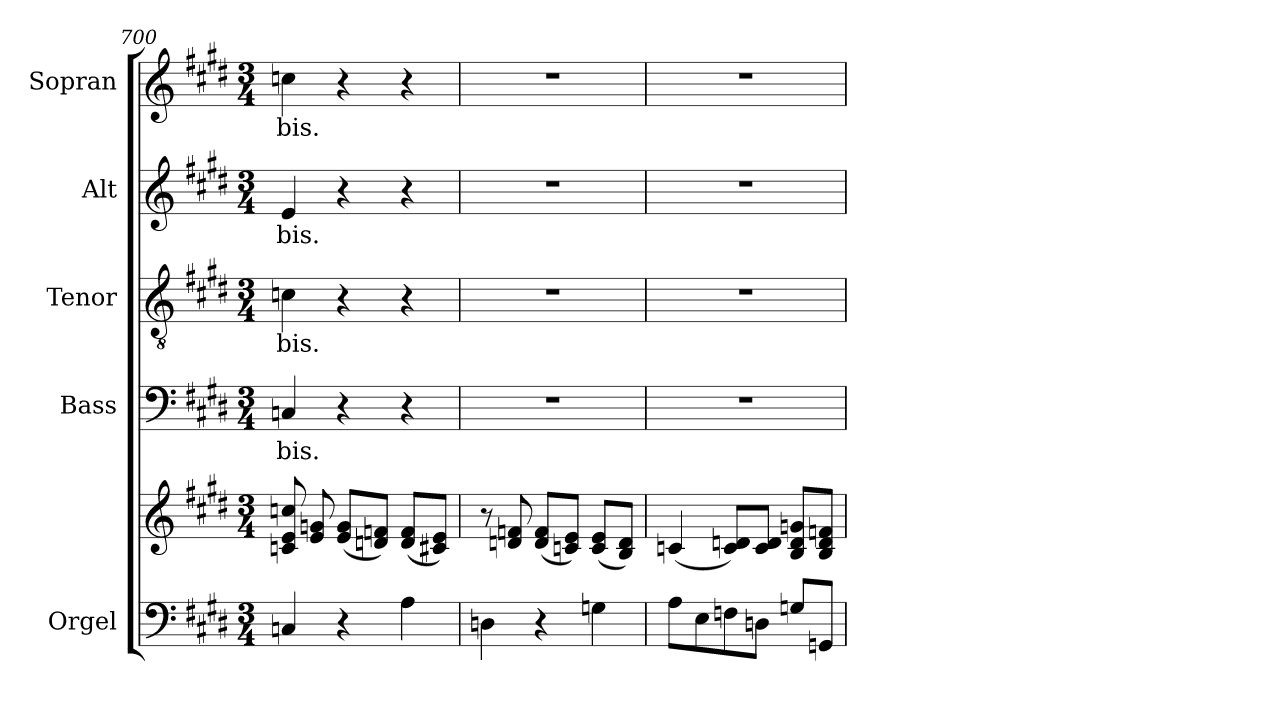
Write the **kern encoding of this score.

**kern	**kern	**kern	**text	**kern	**text	**kern	**text	**kern	**text
*part5	*part5	*part4	*part4	*part3	*part3	*part2	*part2	*part1	*part1
*staff6	*staff5	*staff4	*staff4	*staff3	*staff3	*staff2	*staff2	*staff1	*staff1
*I"Orgel	*	*I"Bass	*	*I"Tenor	*	*I"Alt	*	*I"Sopran	*
*I'Org.	*	*I'B.	*	*I'T.	*	*I'A.	*	*I'S.	*
*clefF4	*clefG2	*clefF4	*	*clefGv2	*	*clefG2	*	*clefG2	*
*k[f#c#g#d#]	*k[f#c#g#d#]	*k[f#c#g#d#]	*	*k[f#c#g#d#]	*	*k[f#c#g#d#]	*	*k[f#c#g#d#]	*
*E:	*E:	*E:	*	*E:	*	*E:	*	*E:	*
*M3/4	*M3/4	*M3/4	*	*M3/4	*	*M3/4	*	*M3/4	*
=700	=700	=700	=700	=700	=700	=700	=700	=700	=700
!	!	!	!LO:LY:b	!	!LO:LY:b	!	!LO:LY:b	!	!LO:LY:b
4Cn/	8cn/ 8e/ 8ccn/	4Cn/	-bis.	4cn\	-bis.	4e/	-bis.	4ccn\	-bis.
.	8e/ 8gn/	.	.	.	.	.	.	.	.
4r	(<8e/ 8g/L	4r	.	4r	.	4r	.	4r	.
.	8dn/ 8fn/J)	.	.	.	.	.	.	.	.
4A\	(<8d/ 8f/L	4r	.	4r	.	4r	.	4r	.
.	8c#X/ 8e/J)	.	.	.	.	.	.	.	.
!!LO:LB:g=z
=701	=701	=701	=701	=701	=701	=701	=701	=701	=701
4Dn\	8r	2.r	.	2.r	.	2.r	.	2.r	.
.	8dn/ 8fn/	.	.	.	.	.	.	.	.
4r	(<8d/ 8f/L	.	.	.	.	.	.	.	.
.	8cn/ 8e/J)	.	.	.	.	.	.	.	.
4Gn\	(<8c/ 8e/L	.	.	.	.	.	.	.	.
.	8B/ 8d/J)	.	.	.	.	.	.	.	.
=702	=702	=702	=702	=702	=702	=702	=702	=702	=702
8A\L	(<4cn/	2.r	.	2.r	.	2.r	.	2.r	.
8E\	.	.	.	.	.	.	.	.	.
8Fn\	8c/ 8dn/L)	.	.	.	.	.	.	.	.
8Dn\J	8c/ 8d/J	.	.	.	.	.	.	.	.
8Gn/L	8B/ 8d/ 8gn/L	.	.	.	.	.	.	.	.
8GGn/J	8B/ 8d/ 8fn/J	.	.	.	.	.	.	.	.
=	=	=	=	=	=	=	=	=	=
*-	*-	*-	*-	*-	*-	*-	*-	*-	*-
